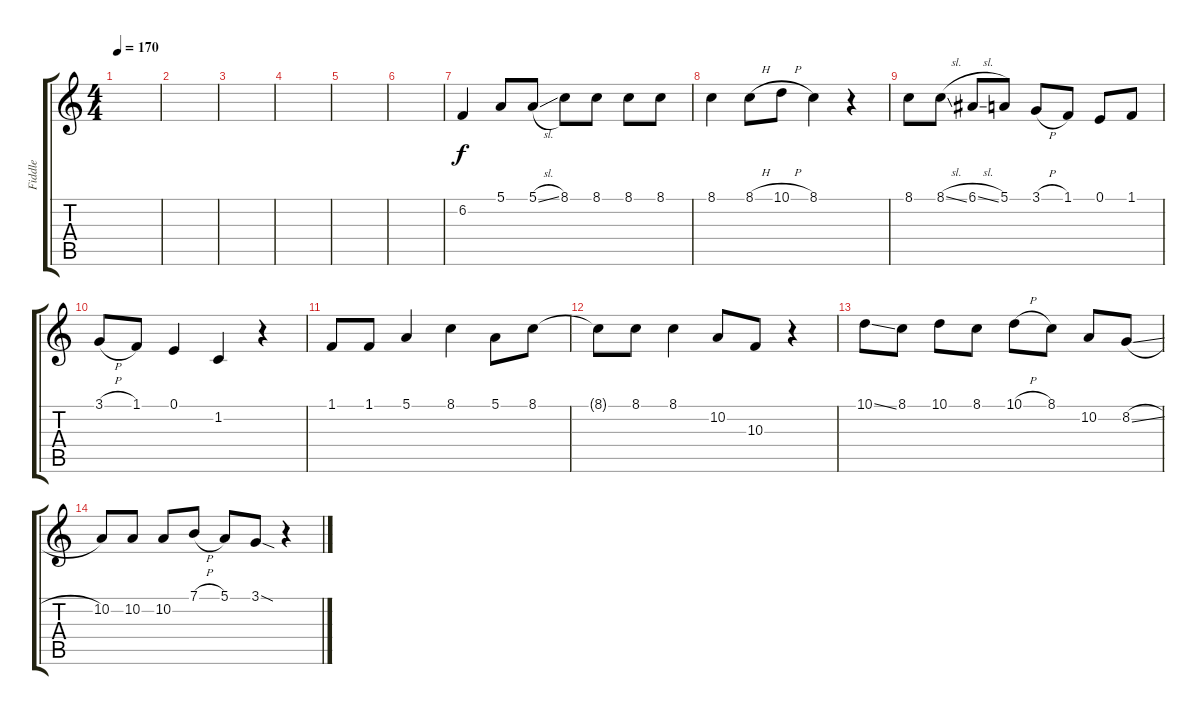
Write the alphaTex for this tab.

\track ("Fiddle" "Fiddle") {instrument fiddle}
\staff {score tabs}
\tuning (E4 B3 G3 D3 A2 E2) {hide}
\ts (4 4)
\tempo 170
\clef g2
\ks c
|
|
|
|
|
|
6.2.4 5.1.8 5.1{sl}.8 8.1.8 8.1.8 8.1.8 8.1.8 |
8.1.4 8.1{h}.8 10.1{h}.8 8.1.4 r.4 |
8.1.8 8.1{sl}.8 6.1{sl}.8 5.1.8 3.1{h}.8 1.1.8 0.1.8 1.1.8 |
3.1{h}.8 1.1.8 0.1.4 1.2.4 r.4 |
1.1.8 1.1.8 5.1.4 8.1.4 5.1.8 8.1.8 |
8.1{t}.8 8.1.8 8.1.4 10.2.8 10.3.8 r.4 |
10.1{ss}.8 8.1.8 10.1.8 8.1.8 10.1{h}.8 8.1.8 10.2.8 8.2{sl}.8 |
10.2.8 10.2.8 10.2.8 7.1{h}.8 5.1.8 3.1{sod}.8 r.4
